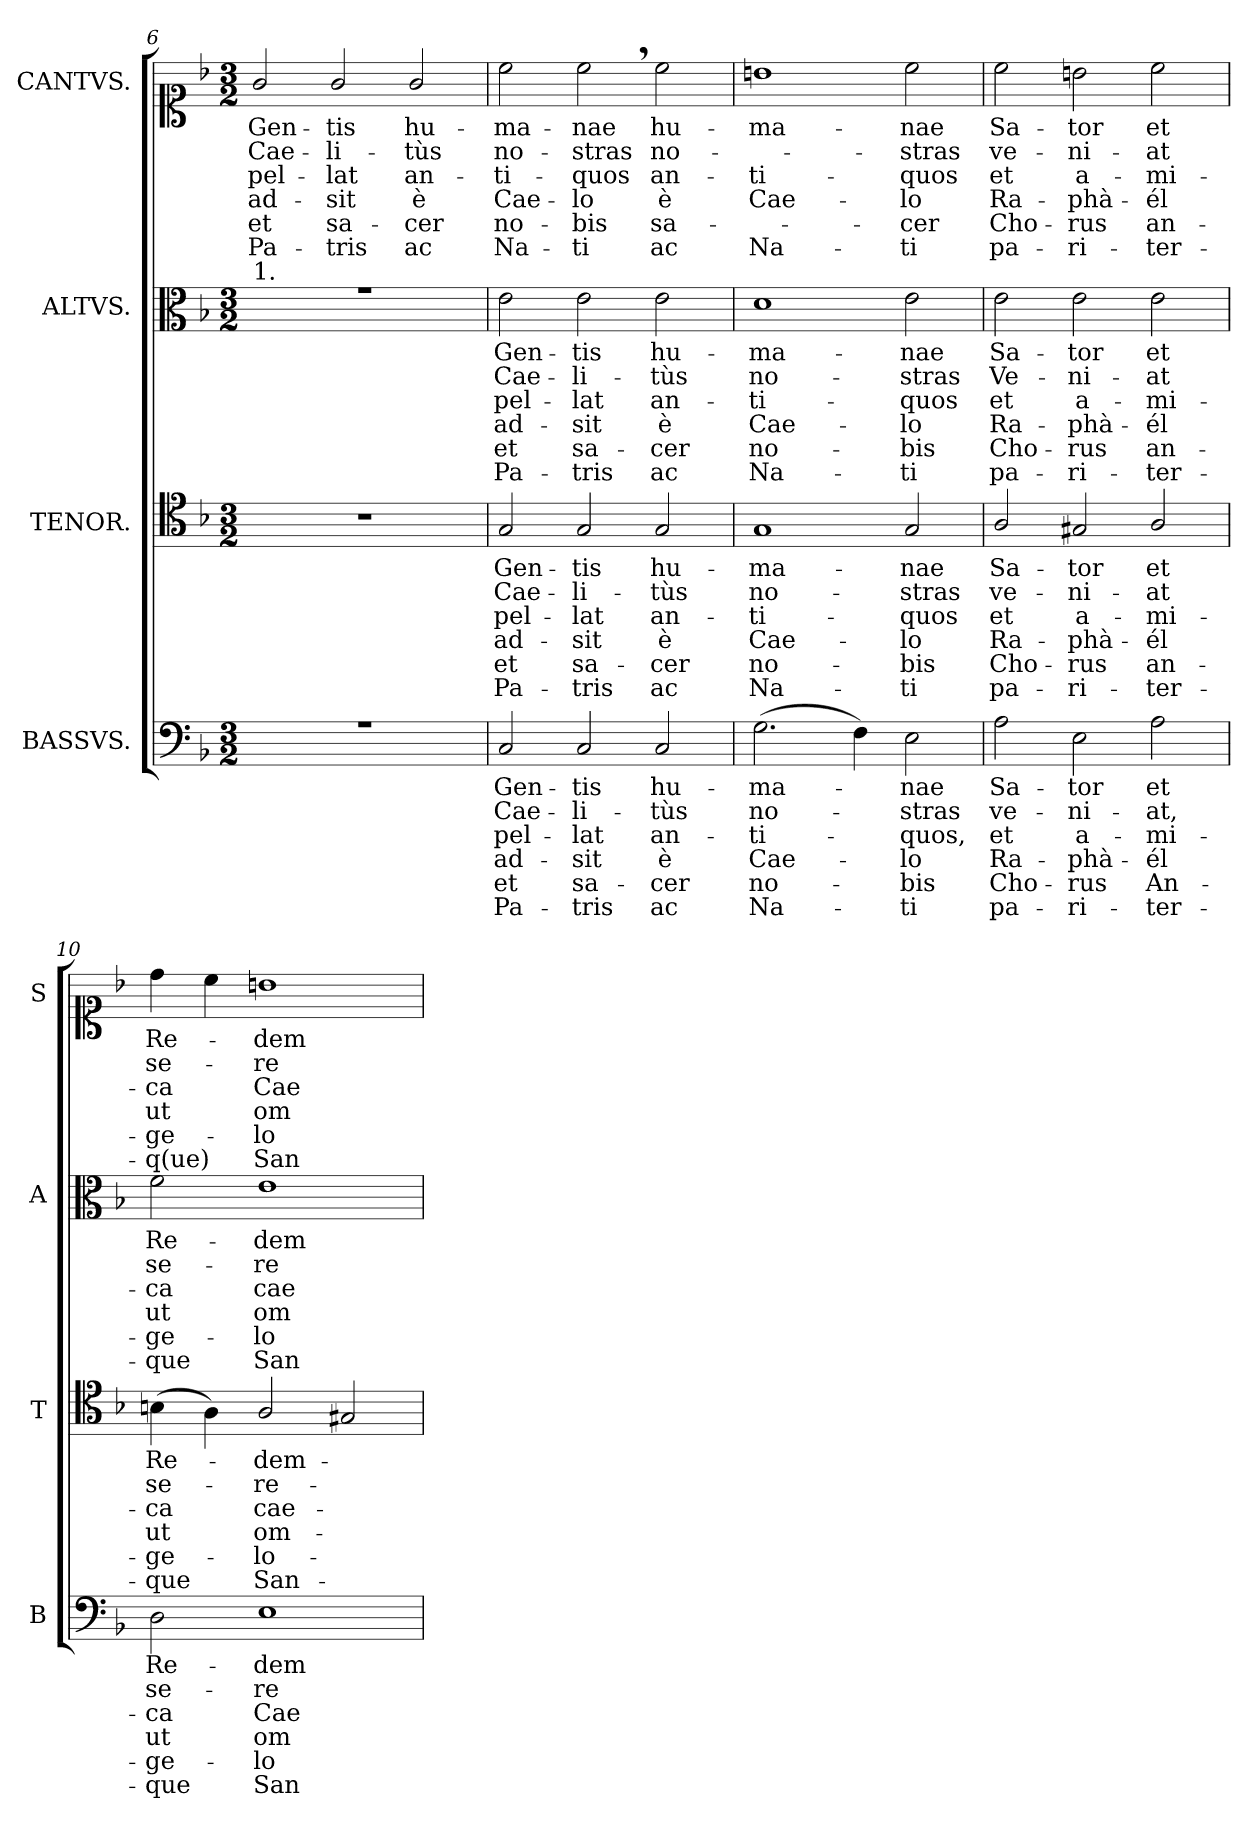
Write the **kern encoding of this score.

**kern	**text	**text	**text	**text	**text	**text	**kern	**text	**text	**text	**text	**text	**text	**kern	**text	**text	**text	**text	**text	**text	**kern	**text	**text	**text	**text	**text	**text
*part4	*part4	*part4	*part4	*part4	*part4	*part4	*part3	*part3	*part3	*part3	*part3	*part3	*part3	*part2	*part2	*part2	*part2	*part2	*part2	*part2	*part1	*part1	*part1	*part1	*part1	*part1	*part1
*staff4	*staff4	*staff4	*staff4	*staff4	*staff4	*staff4	*staff3	*staff3	*staff3	*staff3	*staff3	*staff3	*staff3	*staff2	*staff2	*staff2	*staff2	*staff2	*staff2	*staff2	*staff1	*staff1	*staff1	*staff1	*staff1	*staff1	*staff1
*I"BASSVS.	*	*	*	*	*	*	*I"TENOR.	*	*	*	*	*	*	*I"ALTVS.	*	*	*	*	*	*	*I"CANTVS.	*	*	*	*	*	*
*I'B	*	*	*	*	*	*	*I'T	*	*	*	*	*	*	*I'A	*	*	*	*	*	*	*I'S	*	*	*	*	*	*
*clefF4	*	*	*	*	*	*	*clefC4	*	*	*	*	*	*	*clefC3	*	*	*	*	*	*	*clefC1	*	*	*	*	*	*
*k[b-]	*	*	*	*	*	*	*k[b-]	*	*	*	*	*	*	*k[b-]	*	*	*	*	*	*	*k[b-]	*	*	*	*	*	*
*M3/2	*	*	*	*	*	*	*M3/2	*	*	*	*	*	*	*M3/2	*	*	*	*	*	*	*M3/2	*	*	*	*	*	*
=6	=6	=6	=6	=6	=6	=6	=6	=6	=6	=6	=6	=6	=6	=6	=6	=6	=6	=6	=6	=6	=6	=6	=6	=6	=6	=6	=6
!	!	!	!	!	!	!	!	!	!	!	!	!	!	!LO:TX:a:t=1.	!	!	!	!	!	!	!	!	!	!	!	!	!
1.rA	.	.	.	.	.	.	1.r	.	.	.	.	.	.	1.rg	.	.	.	.	.	.	2g/	Gen-	Cae-	pel-	ad-	et	Pa-
.	.	.	.	.	.	.	.	.	.	.	.	.	.	.	.	.	.	.	.	.	2g/	-tis	-li-	-lat	-sit	sa-	-tris
.	.	.	.	.	.	.	.	.	.	.	.	.	.	.	.	.	.	.	.	.	2g/	hu-	-tùs	an-	è	-cer	ac
=7	=7	=7	=7	=7	=7	=7	=7	=7	=7	=7	=7	=7	=7	=7	=7	=7	=7	=7	=7	=7	=7	=7	=7	=7	=7	=7	=7
2C/	Gen-	Cae-	pel-	ad-	et	Pa-	2G/	Gen-	Cae-	pel-	ad-	et	Pa-	2e\	Gen-	Cae-	pel-	ad-	et	Pa-	2cc\	-ma-	no-	-ti-	Cae-	no-	Na-
2C/	-tis	-li-	-lat	-sit	sa-	-tris	2G/	-tis	-li-	-lat	-sit	sa-	-tris	2e\	-tis	-li-	-lat	-sit	sa-	-tris	2cc,<\	-nae	-stras	-quos	-lo	-bis	-ti
!	!	!	!	!	!	!	!	!	!	!	!	!	!	!	!	!	!	!	!	!	!	!	!	!LO:LY:i	!	!	!
2C/	hu-	-tùs	an-	è	-cer	ac	2G/	hu-	-tùs	an-	è	-cer	ac	2e\	hu-	-tùs	an-	è	-cer	ac	2cc\	hu-	no-	an-	è	sa-	ac
=8	=8	=8	=8	=8	=8	=8	=8	=8	=8	=8	=8	=8	=8	=8	=8	=8	=8	=8	=8	=8	=8	=8	=8	=8	=8	=8	=8
!	!	!	!	!	!	!	!	!	!	!	!	!	!	!	!	!	!	!	!	!	!	!	!	!LO:LY:i	!	!	!
(2.G\	-ma-	no-	-ti-	Cae-	no-	Na-	1G	-ma-	no-	-ti-	Cae-	no-	Na-	1d	-ma-	no-	-ti-	Cae-	no-	Na-	1bn	-ma-	.	-ti-	Cae-	.	Na-
4F\)	.	.	.	.	.	.	.	.	.	.	.	.	.	.	.	.	.	.	.	.	.	.	.	.	.	.	.
!	!	!	!	!	!	!	!	!	!	!	!	!	!	!	!	!	!	!	!	!	!	!	!	!LO:LY:i	!	!	!
2E\	-nae	-stras	-quos,	-lo	-bis	-ti	2G/	-nae	-stras	-quos	-lo	-bis	-ti	2e\	-nae	-stras	-quos	-lo	-bis	-ti	2cc\	-nae	-stras	-quos	-lo	-cer	-ti
=9	=9	=9	=9	=9	=9	=9	=9	=9	=9	=9	=9	=9	=9	=9	=9	=9	=9	=9	=9	=9	=9	=9	=9	=9	=9	=9	=9
2A\	Sa-	ve-	et	Ra-	Cho-	pa-	2A/	Sa-	ve-	et	Ra-	Cho-	pa-	2e\	Sa-	Ve-	et	Ra-	Cho-	pa-	2cc\	Sa-	ve-	et	Ra-	Cho-	pa-
2E\	-tor	-ni-	a-	-phà-	-rus	-ri-	2G#X/	-tor	-ni-	a-	-phà-	-rus	-ri-	2e\	-tor	-ni-	a-	-phà-	-rus	-ri-	2bn\	-tor	-ni-	a-	-phà-	-rus	-ri-
2A\	et	-at,	-mi-	-él	An-	-ter-	2A/	et	-at	-mi-	-él	an-	-ter-	2e\	et	-at	-mi-	-él	an-	-ter-	2cc\	et	-at	-mi-	-él	an-	-ter-
=10	=10	=10	=10	=10	=10	=10	=10	=10	=10	=10	=10	=10	=10	=10	=10	=10	=10	=10	=10	=10	=10	=10	=10	=10	=10	=10	=10
2D\	Re-	se-	-ca	ut	-ge-	-que	(4Bn\	Re-	se-	-ca	ut	-ge-	-que	2f\	Re-	se-	-ca	ut	-ge-	-que	4dd\	Re-	se-	-ca	ut	-ge-	-q(ue)
.	.	.	.	.	.	.	4A\)	.	.	.	.	.	.	.	.	.	.	.	.	.	4cc\	.	.	.	.	.	.
1E	-dem-	-re-	Cae-	om-	-lo-	San-	2A/	-dem-	-re-	cae-	om-	-lo-	San-	1e	-dem-	-re-	cae-	om-	-lo-	San-	1bn	-dem-	-re-	Cae-	om-	-lo-	San-
.	.	.	.	.	.	.	2G#X/	.	.	.	.	.	.	.	.	.	.	.	.	.	.	.	.	.	.	.	.
=	=	=	=	=	=	=	=	=	=	=	=	=	=	=	=	=	=	=	=	=	=	=	=	=	=	=	=
*-	*-	*-	*-	*-	*-	*-	*-	*-	*-	*-	*-	*-	*-	*-	*-	*-	*-	*-	*-	*-	*-	*-	*-	*-	*-	*-	*-
